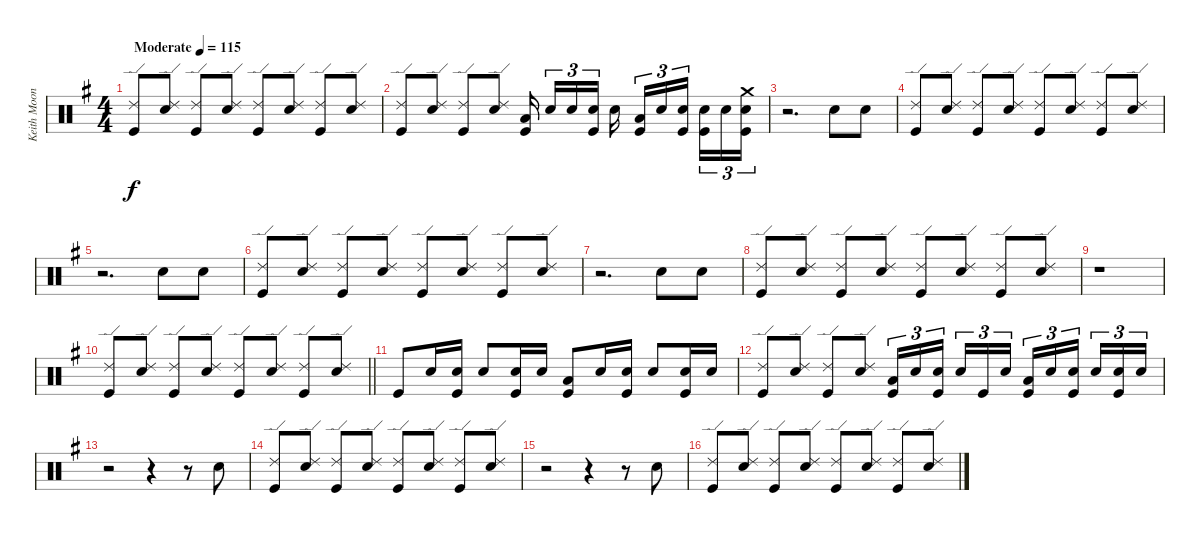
\track ("Keith Moon" "Keith Moon") {instrument percussion}
\staff {score}
\articulation defaults
\ts (4 4)
\tempo (115 "Moderate")
\clef neutral
\ks g
("Ride (edge) 2" "Kick (hit)").8{dy f} ("Ride (edge) 2" "Electric Snare (hit)").8 ("Ride (edge) 2" "Kick (hit)").8 ("Ride (edge) 2" "Electric Snare (hit)").8 ("Ride (edge) 2" "Kick (hit)").8 ("Ride (edge) 2" "Electric Snare (hit)").8 ("Ride (edge) 2" "Kick (hit)").8 ("Ride (edge) 2" "Electric Snare (hit)").8 |
("Ride (edge) 2" "Kick (hit)").8 ("Ride (edge) 2" "Electric Snare (hit)").8 ("Ride (edge) 2" "Kick (hit)").8 ("Ride (edge) 2" "Electric Snare (hit)").8 ("Low Floor Tom (hit)" "Kick (hit)").16{beam splitsecondary} "Electric Snare (hit)".16{tu (3 2)} "Electric Snare (hit)".16{tu (3 2)} ("Electric Snare (hit)" "Kick (hit)").16{tu (3 2) beam splitsecondary} "Electric Snare (hit)".16 ("Low Floor Tom (hit)" "Kick (hit)").16{tu (3 2)} "Electric Snare (hit)".16{tu (3 2)} ("Electric Snare (hit)" "Kick (hit)").16{tu (3 2) beam splitsecondary} ("Electric Snare (hit)" "Kick (hit)").16{tu (3 2)} "Electric Snare (hit)".16{tu (3 2)} ("Crash medium (hit)" "Electric Snare (hit)" "Kick (hit)").16{tu (3 2)} |
r.2{d} "Electric Snare (hit)".8 "Electric Snare (hit)".8 |
("Ride (edge) 2" "Kick (hit)").8 ("Ride (edge) 2" "Electric Snare (hit)").8 ("Ride (edge) 2" "Kick (hit)").8 ("Ride (edge) 2" "Electric Snare (hit)").8 ("Ride (edge) 2" "Kick (hit)").8 ("Ride (edge) 2" "Electric Snare (hit)").8 ("Ride (edge) 2" "Kick (hit)").8 ("Ride (edge) 2" "Electric Snare (hit)").8 |
r.2{d} "Electric Snare (hit)".8 "Electric Snare (hit)".8 |
("Ride (edge) 2" "Kick (hit)").8 ("Ride (edge) 2" "Electric Snare (hit)").8 ("Ride (edge) 2" "Kick (hit)").8 ("Ride (edge) 2" "Electric Snare (hit)").8 ("Ride (edge) 2" "Kick (hit)").8 ("Ride (edge) 2" "Electric Snare (hit)").8 ("Ride (edge) 2" "Kick (hit)").8 ("Ride (edge) 2" "Electric Snare (hit)").8 |
r.2{d} "Electric Snare (hit)".8 "Electric Snare (hit)".8 |
("Ride (edge) 2" "Kick (hit)").8 ("Ride (edge) 2" "Electric Snare (hit)").8 ("Ride (edge) 2" "Kick (hit)").8 ("Ride (edge) 2" "Electric Snare (hit)").8 ("Ride (edge) 2" "Kick (hit)").8 ("Ride (edge) 2" "Electric Snare (hit)").8 ("Ride (edge) 2" "Kick (hit)").8 ("Ride (edge) 2" "Electric Snare (hit)").8 |
r.1 |
\barLineRight lightlight
("Ride (edge) 2" "Kick (hit)").8 ("Ride (edge) 2" "Electric Snare (hit)").8 ("Ride (edge) 2" "Kick (hit)").8 ("Ride (edge) 2" "Electric Snare (hit)").8 ("Ride (edge) 2" "Kick (hit)").8 ("Ride (edge) 2" "Electric Snare (hit)").8 ("Ride (edge) 2" "Kick (hit)").8 ("Ride (edge) 2" "Electric Snare (hit)").8 |
"Kick (hit)".8 "Electric Snare (hit)".16 ("Electric Snare (hit)" "Kick (hit)").16 "Electric Snare (hit)".8 ("Electric Snare (hit)" "Kick (hit)").16 "Electric Snare (hit)".16 ("Low Floor Tom (hit)" "Kick (hit)").8 "Electric Snare (hit)".16 ("Electric Snare (hit)" "Kick (hit)").16 "Electric Snare (hit)".8 ("Electric Snare (hit)" "Kick (hit)").16 "Electric Snare (hit)".16 |
("Ride (edge) 2" "Kick (hit)").8 ("Ride (edge) 2" "Electric Snare (hit)").8 ("Ride (edge) 2" "Kick (hit)").8 ("Ride (edge) 2" "Electric Snare (hit)").8 ("Low Floor Tom (hit)" "Kick (hit)").16{tu (3 2)} "Electric Snare (hit)".16{tu (3 2)} ("Electric Snare (hit)" "Kick (hit)").16{tu (3 2) beam splitsecondary} "Electric Snare (hit)".16{tu (3 2)} "Kick (hit)".16{tu (3 2)} "Electric Snare (hit)".16{tu (3 2)} ("Low Floor Tom (hit)" "Kick (hit)").16{tu (3 2)} "Electric Snare (hit)".16{tu (3 2)} ("Electric Snare (hit)" "Kick (hit)").16{tu (3 2) beam splitsecondary} "Electric Snare (hit)".16{tu (3 2)} ("Electric Snare (hit)" "Kick (hit)").16{tu (3 2)} "Electric Snare (hit)".16{tu (3 2)} |
r.2 r.4 r.8 "Electric Snare (hit)".8 |
("Ride (edge) 2" "Kick (hit)").8 ("Ride (edge) 2" "Electric Snare (hit)").8 ("Ride (edge) 2" "Kick (hit)").8 ("Ride (edge) 2" "Electric Snare (hit)").8 ("Ride (edge) 2" "Kick (hit)").8 ("Ride (edge) 2" "Electric Snare (hit)").8 ("Ride (edge) 2" "Kick (hit)").8 ("Ride (edge) 2" "Electric Snare (hit)").8 |
r.2 r.4 r.8 "Electric Snare (hit)".8 |
("Ride (edge) 2" "Kick (hit)").8 ("Ride (edge) 2" "Electric Snare (hit)").8 ("Ride (edge) 2" "Kick (hit)").8 ("Ride (edge) 2" "Electric Snare (hit)").8 ("Ride (edge) 2" "Kick (hit)").8 ("Ride (edge) 2" "Electric Snare (hit)").8 ("Ride (edge) 2" "Kick (hit)").8 ("Ride (edge) 2" "Electric Snare (hit)").8
